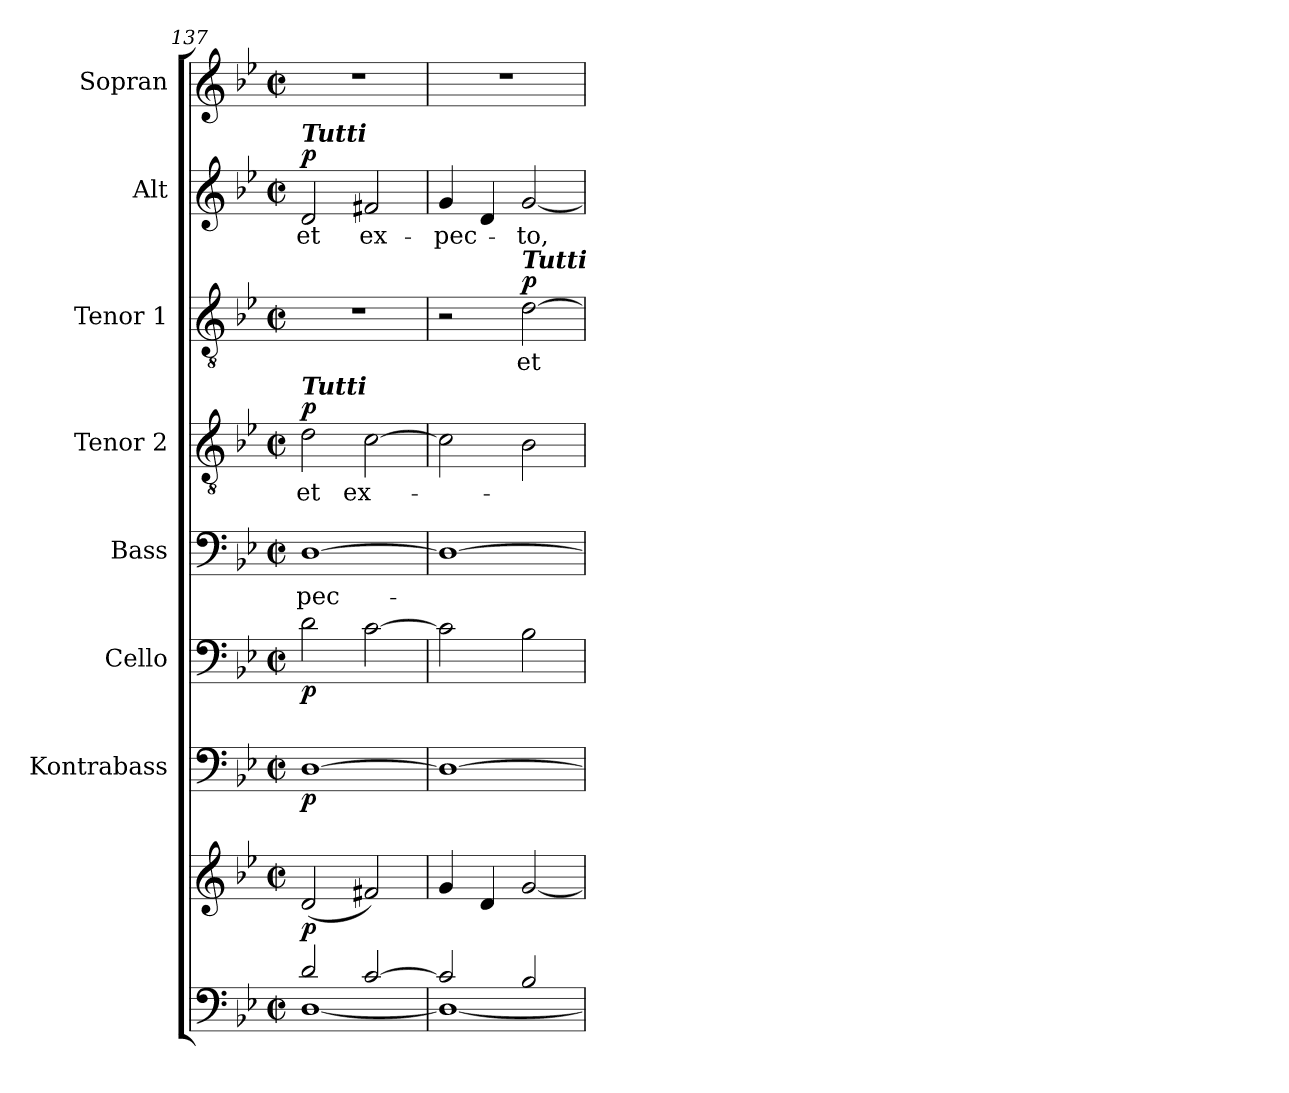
**kern	**kern	**dynam	**kern	**dynam	**kern	**dynam	**kern	**text	**kern	**text	**dynam	**kern	**text	**dynam	**kern	**text	**dynam	**kern
*part8	*part8	*part8	*part7	*part7	*part6	*part6	*part5	*part5	*part4	*part4	*part4	*part3	*part3	*part3	*part2	*part2	*part2	*part1
*staff9	*staff8	*staff8/9	*staff7	*staff7	*staff6	*staff6	*staff5	*staff5	*staff4	*staff4	*staff4	*staff3	*staff3	*staff3	*staff2	*staff2	*staff2	*staff1
*	*	*	*I"Kontrabass	*	*I"Cello	*	*I"Bass	*	*I"Tenor 2	*	*	*I"Tenor 1	*	*	*I"Alt	*	*	*I"Sopran
*	*	*	*I'Kb.	*	*	*	*I'B.	*	*I'T. 2	*	*	*I'T. 1	*	*	*I'A.	*	*	*I'S.
!!LO:PB:g=z
*clefF4	*clefG2	*	*clefF4	*	*clefF4	*	*clefF4	*	*clefGv2	*	*	*clefGv2	*	*	*clefG2	*	*	*clefG2
*	*	*	*ITrd7c12	*	*	*	*	*	*	*	*	*	*	*	*	*	*	*
*k[b-e-]	*k[b-e-]	*	*k[b-e-]	*	*k[b-e-]	*	*k[b-e-]	*	*k[b-e-]	*	*	*k[b-e-]	*	*	*k[b-e-]	*	*	*k[b-e-]
*B-:	*B-:	*	*B-:	*	*B-:	*	*B-:	*	*B-:	*	*	*B-:	*	*	*B-:	*	*	*B-:
*M2/2	*M2/2	*	*M2/2	*	*M2/2	*	*M2/2	*	*M2/2	*	*	*M2/2	*	*	*M2/2	*	*	*M2/2
*met(c|)	*met(c|)	*	*met(c|)	*	*met(c|)	*	*met(c|)	*	*met(c|)	*	*	*met(c|)	*	*	*met(c|)	*	*	*met(c|)
=137	=137	=137	=137	=137	=137	=137	=137	=137	=137	=137	=137	=137	=137	=137	=137	=137	=137	=137
*^	*	*	*	*	*	*	*	*	*	*	*	*	*	*	*	*	*	*
!	!	!	!	!	!	!	!	!	!	!	!	!	!	!	!	!LO:TX:a:Bi:t=Tutti	!	!	!
!	!	!	!	!	!	!	!	!	!	!LO:TX:a:Bi:t=Tutti	!	!	!	!	!	!	!	!	!
!	!	!	!LO:DY:b	!	!LO:DY:b	!	!LO:DY:b	!	!LO:LY:b	!	!LO:LY:b	!LO:DY:a	!	!	!	!	!LO:LY:b	!LO:DY:a	!
2d/	[<1D	(<2d/	p	[1DD	p	2d\	p	[1D	-pec-	2d\	et	p	1r	.	.	2d/	et	p	1r
!	!	!	!	!	!	!	!	!	!	!	!LO:LY:b	!	!	!	!	!	!LO:LY:b	!	!
[>2c/	.	2f#X/)	.	.	.	[2c\	.	.	.	[2c\	ex-	.	.	.	.	2f#X/	ex-	.	.
=138	=138	=138	=138	=138	=138	=138	=138	=138	=138	=138	=138	=138	=138	=138	=138	=138	=138	=138	=138
!	!	!	!	!	!	!	!	!	!	!	!	!	!	!	!	!	!LO:LY:b	!	!
2c/]	1D_	4g/	.	1DD_	.	2c\]	.	1D_	.	2c\]	.	.	2r	.	.	4g/	-pec-	.	1r
.	.	4d/	.	.	.	.	.	.	.	.	.	.	.	.	.	4d/	.	.	.
!	!	!	!	!	!	!	!	!	!	!	!	!	!LO:TX:a:Bi:t=Tutti	!	!	!	!	!	!
!	!	!	!	!	!	!	!	!	!	!	!	!	!	!LO:LY:b	!LO:DY:a	!	!LO:LY:b	!	!
2B-/	.	[2g/	.	.	.	2B-\	.	.	.	2B-\	.	.	[2d\	et	p	[2g/	-to,	.	.
*v	*v	*	*	*	*	*	*	*	*	*	*	*	*	*	*	*	*	*	*
=	=	=	=	=	=	=	=	=	=	=	=	=	=	=	=	=	=	=
*-	*-	*-	*-	*-	*-	*-	*-	*-	*-	*-	*-	*-	*-	*-	*-	*-	*-	*-
